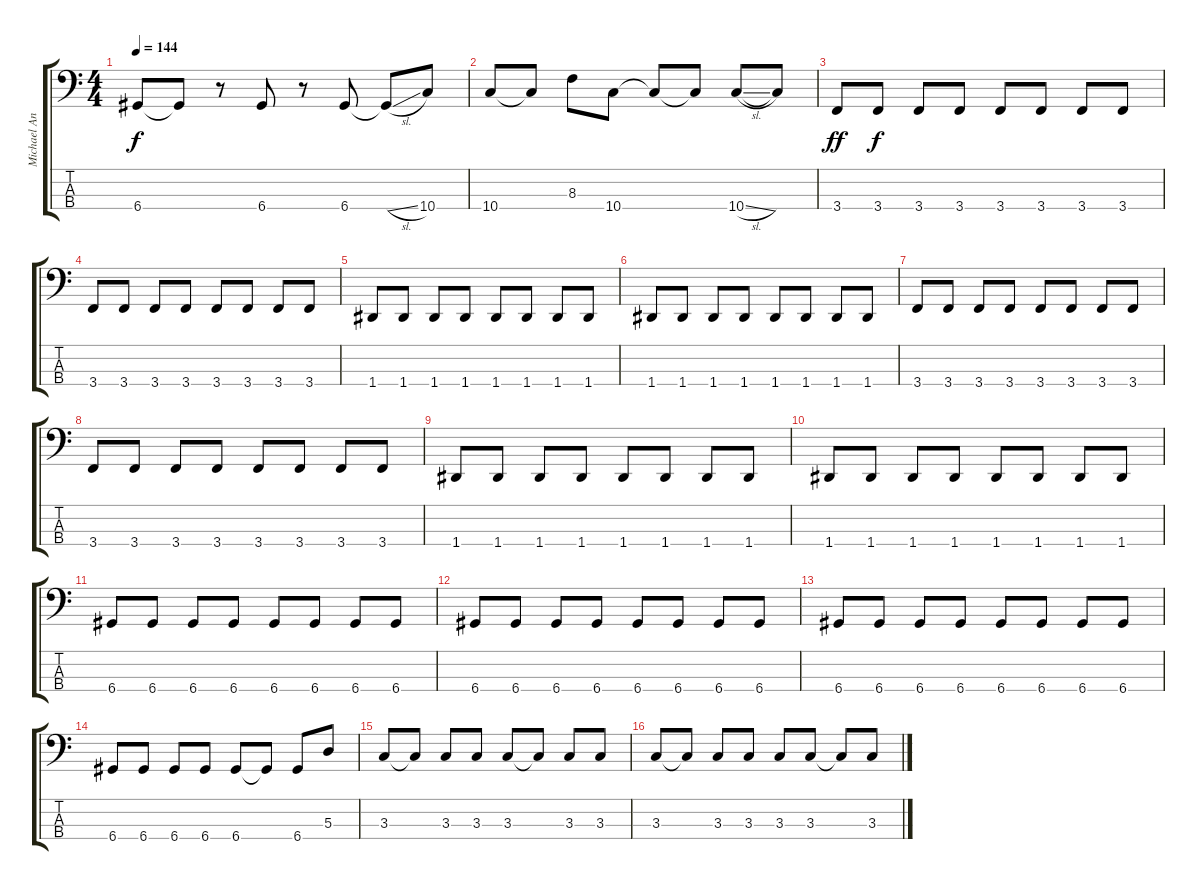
\track ("Michael Anthony" "Michael An") {instrument electricbassfinger}
\staff {score tabs}
\tuning (G2 D2 A1 D1) {hide}
\ts (4 4)
\tempo 144
\clef f4
\ks c
6.4.8{dy f} 6.4{t}.8 r.8 6.4.8 r.8 6.4.8 6.4{sl t}.8 10.4.8 |
10.4.8 10.4{t}.8 8.3.8 10.4.8 10.4{t}.8 10.4{t}.8 10.4{sl}.8 10.4{t}.8 |
3.4.8{dy ff} 3.4.8{dy f} 3.4.8 3.4.8 3.4.8 3.4.8 3.4.8 3.4.8 |
3.4.8 3.4.8 3.4.8 3.4.8 3.4.8 3.4.8 3.4.8 3.4.8 |
1.4.8 1.4.8 1.4.8 1.4.8 1.4.8 1.4.8 1.4.8 1.4.8 |
1.4.8 1.4.8 1.4.8 1.4.8 1.4.8 1.4.8 1.4.8 1.4.8 |
3.4.8 3.4.8 3.4.8 3.4.8 3.4.8 3.4.8 3.4.8 3.4.8 |
3.4.8 3.4.8 3.4.8 3.4.8 3.4.8 3.4.8 3.4.8 3.4.8 |
1.4.8 1.4.8 1.4.8 1.4.8 1.4.8 1.4.8 1.4.8 1.4.8 |
1.4.8 1.4.8 1.4.8 1.4.8 1.4.8 1.4.8 1.4.8 1.4.8 |
6.4.8 6.4.8 6.4.8 6.4.8 6.4.8 6.4.8 6.4.8 6.4.8 |
6.4.8 6.4.8 6.4.8 6.4.8 6.4.8 6.4.8 6.4.8 6.4.8 |
6.4.8 6.4.8 6.4.8 6.4.8 6.4.8 6.4.8 6.4.8 6.4.8 |
6.4.8 6.4.8 6.4.8 6.4.8 6.4.8 6.4{t}.8 6.4.8 5.3.8 |
3.3.8 3.3{t}.8 3.3.8 3.3.8 3.3.8 3.3{t}.8 3.3.8 3.3.8 |
3.3.8 3.3{t}.8 3.3.8 3.3.8 3.3.8 3.3.8 3.3{t}.8 3.3.8
